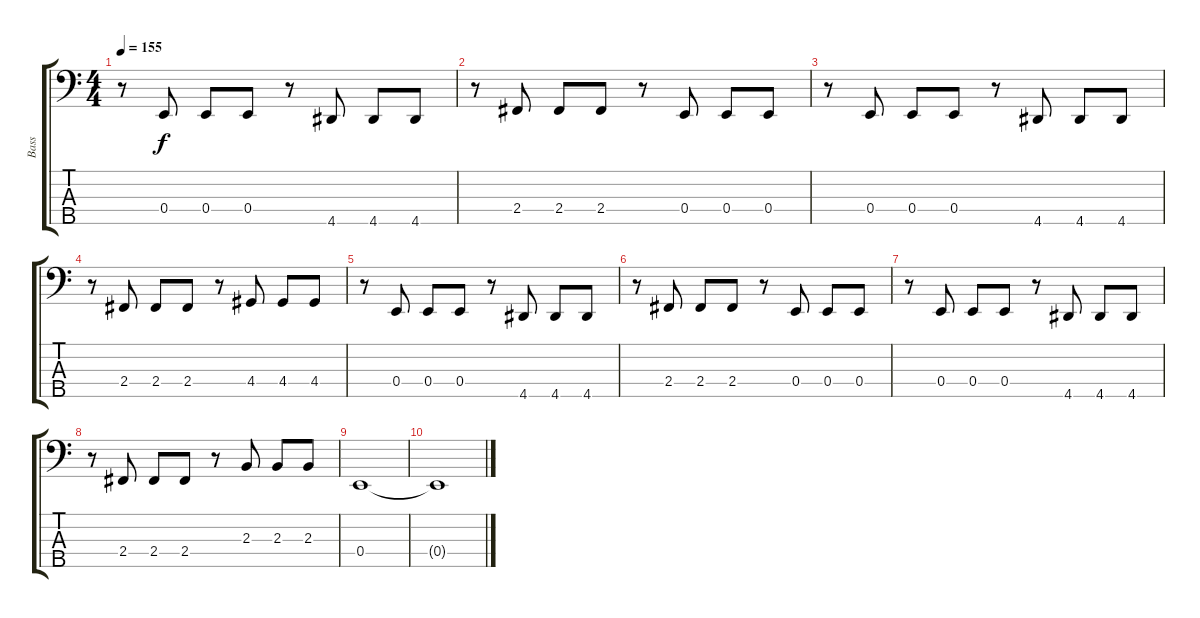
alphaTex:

\track ("Bass" "Bass") {instrument electricbasspick}
\staff {score tabs}
\tuning (G2 D2 A1 E1 B0) {hide}
\ts (4 4)
\tempo 155
\clef f4
\ks c
r.8{dy f} 0.4.8 0.4.8 0.4.8 r.8 4.5.8 4.5.8 4.5.8 |
r.8 2.4.8 2.4.8 2.4.8 r.8 0.4.8 0.4.8 0.4.8 |
r.8 0.4.8 0.4.8 0.4.8 r.8 4.5.8 4.5.8 4.5.8 |
r.8 2.4.8 2.4.8 2.4.8 r.8 4.4.8 4.4.8 4.4.8 |
r.8 0.4.8 0.4.8 0.4.8 r.8 4.5.8 4.5.8 4.5.8 |
r.8 2.4.8 2.4.8 2.4.8 r.8 0.4.8 0.4.8 0.4.8 |
r.8 0.4.8 0.4.8 0.4.8 r.8 4.5.8 4.5.8 4.5.8 |
r.8 2.4.8 2.4.8 2.4.8 r.8 2.3.8 2.3.8 2.3.8 |
0.4.1 |
0.4{t}.1
